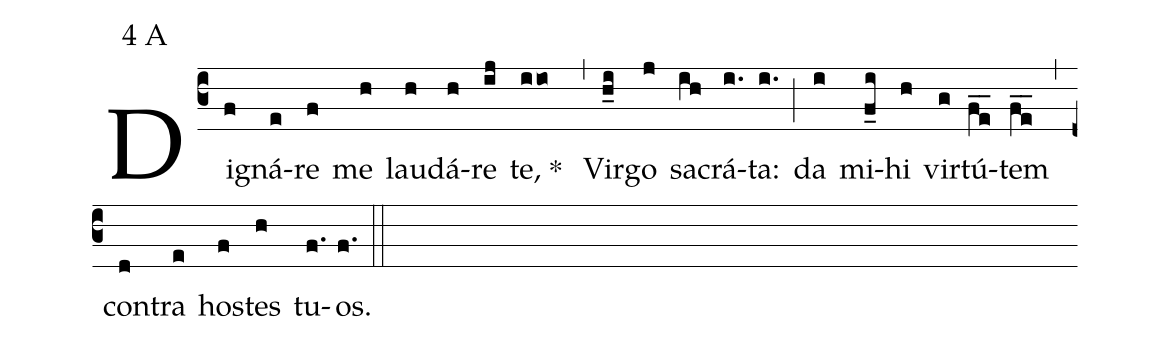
mode:4 A;
%%
(c3) Dig(f)ná(e)re(f) me(h) lau(h)dá(h)re(ij) te,(iio) *()(,) Vir(h_i)go(j) sa(ih)crá(i.)ta:(i.) (;) da(i) mi(f_i)hi(h) vir(g)tú(fe__)tem(fe__) (,) con(d)tra(e) hos(f)tes(h) tu(f.)os.(f.) (::)
